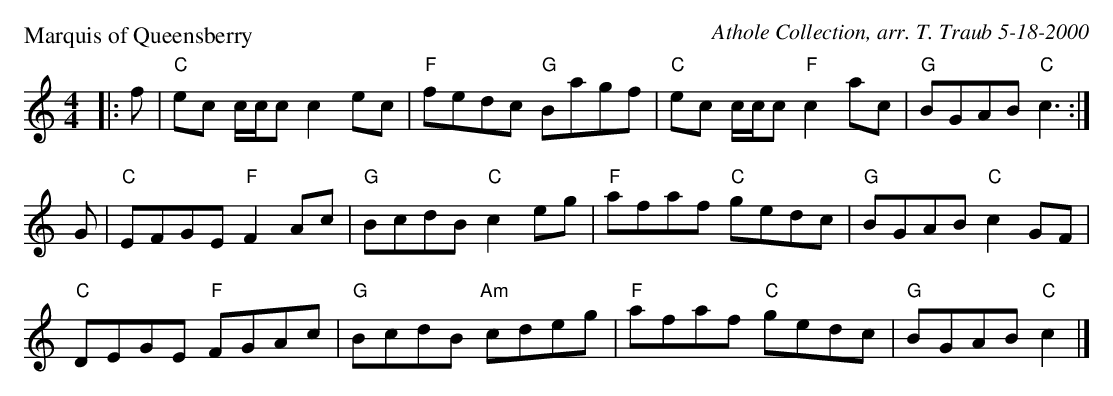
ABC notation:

X:1
P: Marquis of Queensberry
L: 1/8
M: 4/4
C: Athole Collection, arr. T. Traub 5-18-2000
K: C
|: f|"C"ec c/c/c c2 ec|"F"fedc "G"Bagf|"C"ec c/c/c "F"c2 ac|"G"BGAB "C"c3 :|
G|"C"EFGE "F"F2 Ac|"G"BcdB "C"c2 eg|"F"afaf "C"gedc|"G"BGAB "C"c2 GF|
"C"DEGE "F"FGAc|"G"BcdB "Am"cdeg|"F"afaf "C"gedc|"G"BGAB "C"c2 |]
